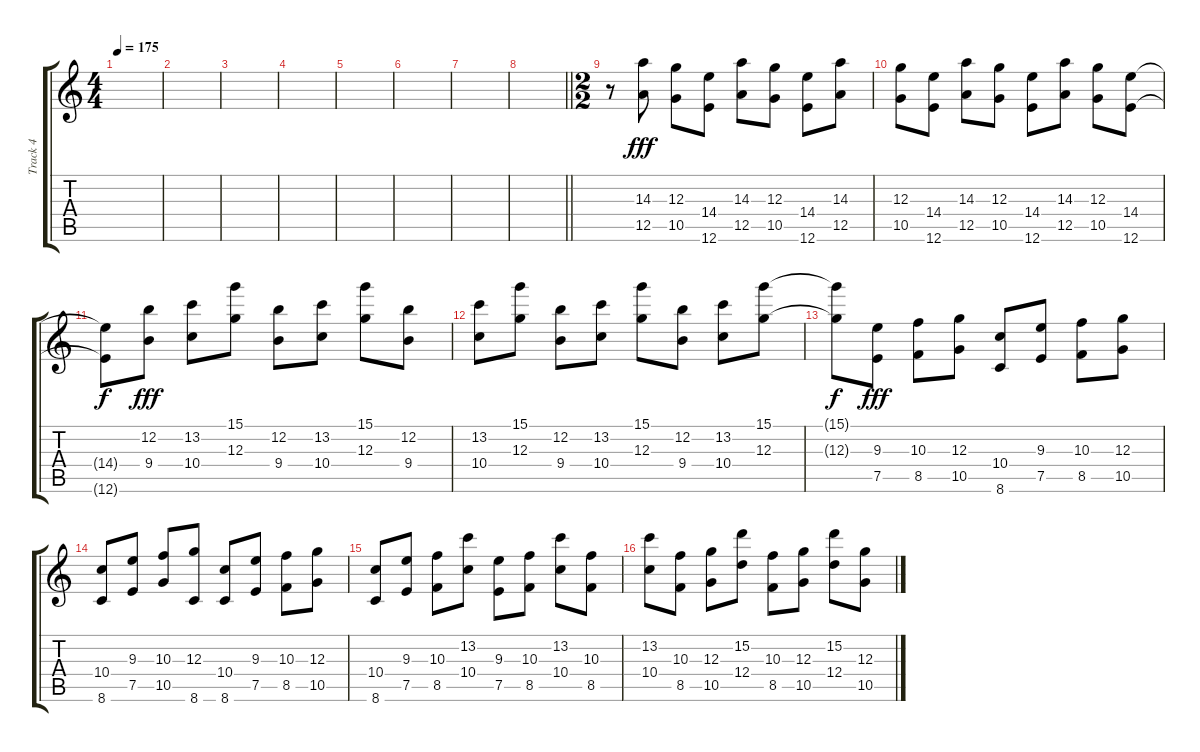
\track ("Track 4" "Track 4") {instrument overdrivenguitar}
\staff {score tabs}
\tuning (E4 B3 G3 D3 A2 E2) {hide}
\ts (4 4)
\tempo 175
\clef g2
\ks c
|
|
|
|
|
|
|
\barLineRight lightlight
|
\ts (2 2)
r.8 (14.3 12.5).8{dy fff} (12.3 10.5).8 (14.4 12.6).8 (14.3 12.5).8 (12.3 10.5).8 (14.4 12.6).8 (14.3 12.5).8 |
(12.3 10.5).8 (14.4 12.6).8 (14.3 12.5).8 (12.3 10.5).8 (14.4 12.6).8 (14.3 12.5).8 (12.3 10.5).8 (14.4 12.6).8 |
(14.4{t} 12.6{t}).8{dy f} (12.2 9.4).8{dy fff} (13.2 10.4).8 (15.1 12.3).8 (12.2 9.4).8 (13.2 10.4).8 (15.1 12.3).8 (12.2 9.4).8 |
(13.2 10.4).8 (15.1 12.3).8 (12.2 9.4).8 (13.2 10.4).8 (15.1 12.3).8 (12.2 9.4).8 (13.2 10.4).8 (15.1 12.3).8 |
(15.1{t} 12.3{t}).8{dy f} (9.3 7.5).8{dy fff} (10.3 8.5).8 (12.3 10.5).8 (10.4 8.6).8 (9.3 7.5).8 (10.3 8.5).8 (12.3 10.5).8 |
(10.4 8.6).8 (9.3 7.5).8 (10.3 10.5).8 (12.3 8.6).8 (10.4 8.6).8 (9.3 7.5).8 (10.3 8.5).8 (12.3 10.5).8 |
(10.4 8.6).8 (9.3 7.5).8 (10.3 8.5).8 (13.2 10.4).8 (9.3 7.5).8 (10.3 8.5).8 (13.2 10.4).8 (10.3 8.5).8 |
(13.2 10.4).8 (10.3 8.5).8 (12.3 10.5).8 (15.2 12.4).8 (10.3 8.5).8 (12.3 10.5).8 (15.2 12.4).8 (12.3 10.5).8
